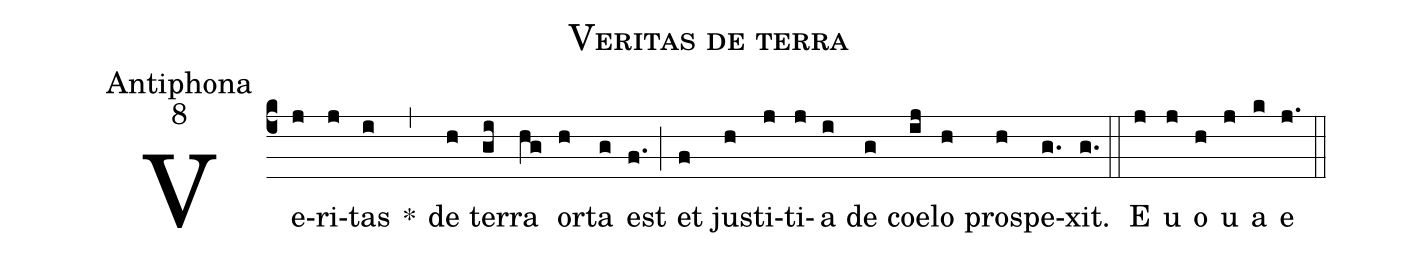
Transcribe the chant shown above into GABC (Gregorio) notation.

name:Veritas de terra;
office-part:Antiphona;
mode:8;
%%
(c4) Ve(j)ri(j)tas(i) *(,) de(h) ter(gi)ra(hg) or(h)ta(g) est(f.) (;) et(f) jus(h)ti(j)ti(j)a(i) de(g) coe(ij)lo(h) pro(h)spe(g.)xit.(g.) (::) <eu>E(j) u(j) o(h) u(j) a(k) e</eu>(j.) (::)
